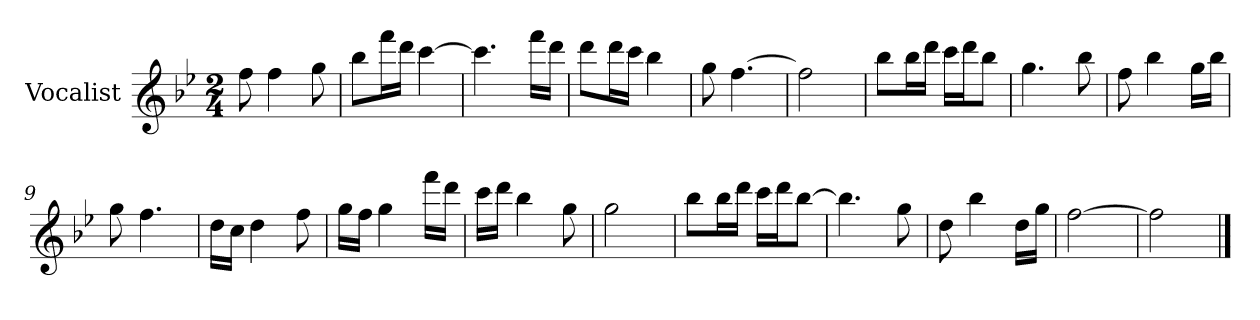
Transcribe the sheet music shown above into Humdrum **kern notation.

**kern
*part1
*staff1
*I"Vocalist
*k[b-e-]
*B-:
*M2/4
=
8ff
4ff
8gg
=1
8bb-L
16fffL
16dddJJ
[4ccc
=2
4.ccc]
16fffLL
16dddJJ
=3
8dddL
16dddL
16cccJJ
4bb-
=4
8gg
[4.ff
=5
2ff]
=6
8bb-L
16bb-L
16dddJJ
16cccLL
16dddJ
8bb-J
=7
4.gg
8bb-
=8
8ff
4bb-
16ggLL
16bb-JJ
=9
8gg
4.ff
=10
16ddLL
16ccJJ
4dd
8ff
=11
16ggLL
16ffJJ
4gg
16fffLL
16dddJJ
=12
16cccLL
16dddJJ
4bb-
8gg
=13
2gg
=14
8bb-L
16bb-L
16dddJJ
16cccLL
16dddJ
[8bb-J
=15
4.bb-]
8gg
=16
8dd
4bb-
16ddLL
16ggJJ
=17
[2ff
=18
2ff]
==
*-
